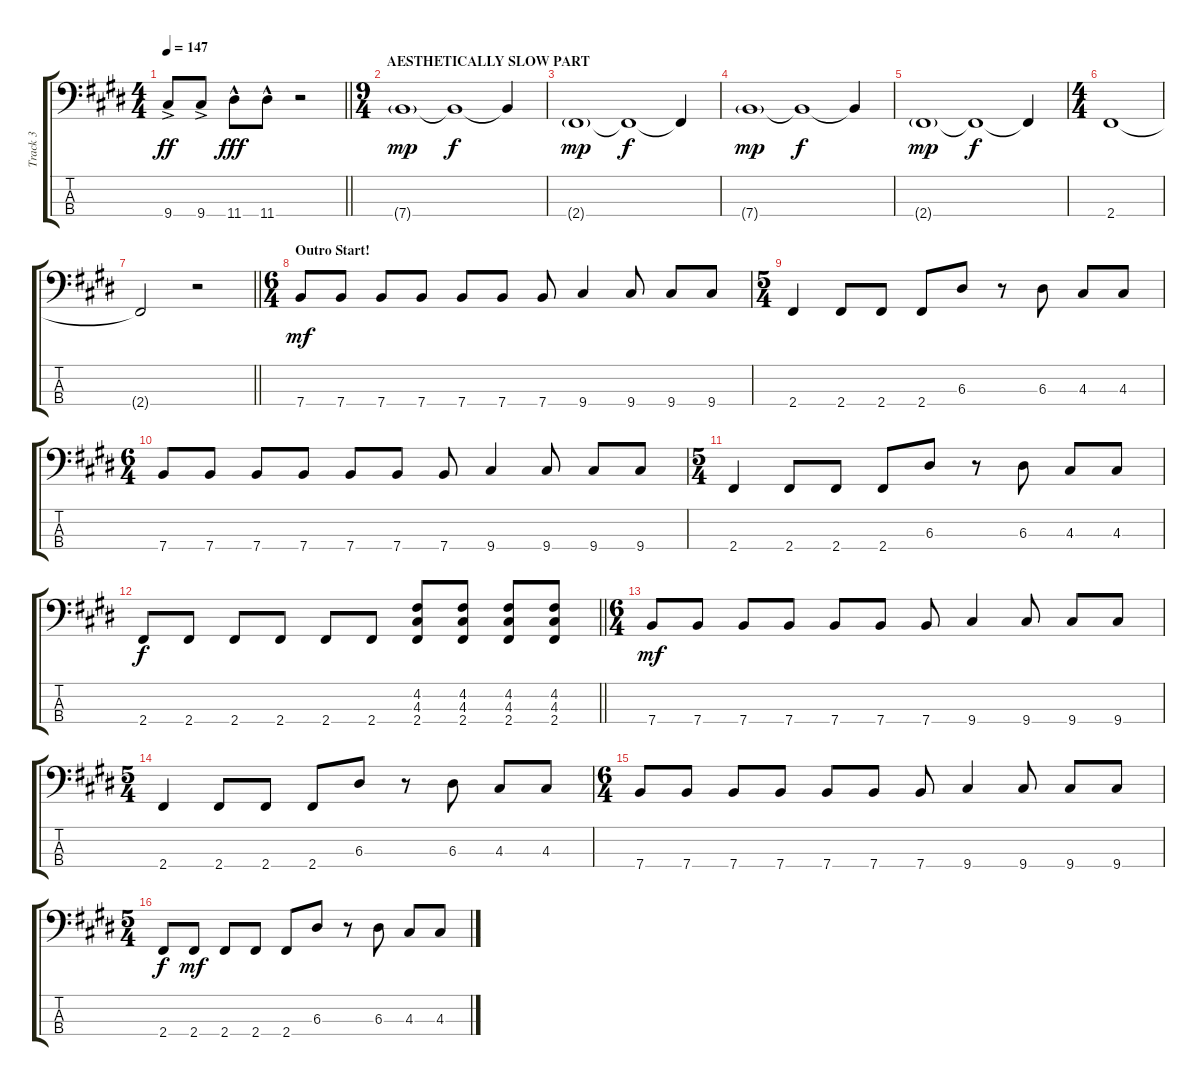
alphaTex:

\track ("Track 3" "Track 3") {instrument electricbasspick}
\staff {score tabs}
\tuning (G2 D2 A1 E1) {hide}
\ts (4 4)
\tempo 147
\clef f4
\barLineRight lightlight
\ks e
9.4{ac}.8{dy ff} 9.4{ac}.8 11.4{hac}.8{dy fff} 11.4{hac}.8 r.2 |
\ts (9 4)
\section ("" "AESTHETICALLY SLOW PART")
7.4{g}.1{dy mp} 7.4{t}.1{dy f} 7.4{t}.4 |
2.4{g}.1{dy mp} 2.4{t}.1{dy f} 2.4{t}.4 |
7.4{g}.1{dy mp} 7.4{t}.1{dy f} 7.4{t}.4 |
2.4{g}.1{dy mp} 2.4{t}.1{dy f} 2.4{t}.4 |
\ts (4 4)
2.4.1 |
\barLineRight lightlight
2.4{t}.2 r.2 |
\ts (6 4)
\section ("" "Outro Start!")
7.4.8{dy mf} 7.4.8 7.4.8 7.4.8 7.4.8 7.4.8 7.4.8 9.4.4 9.4.8 9.4.8 9.4.8 |
\ts (5 4)
2.4.4 2.4.8 2.4.8 2.4.8 6.3.8 r.8 6.3.8 4.3.8 4.3.8 |
\ts (6 4)
7.4.8 7.4.8 7.4.8 7.4.8 7.4.8 7.4.8 7.4.8 9.4.4 9.4.8 9.4.8 9.4.8 |
\ts (5 4)
2.4.4 2.4.8 2.4.8 2.4.8 6.3.8 r.8 6.3.8 4.3.8 4.3.8 |
\barLineRight lightlight
2.4.8{dy f} 2.4.8 2.4.8 2.4.8 2.4.8 2.4.8 (4.2 4.3 2.4).8 (4.2 4.3 2.4).8 (4.2 4.3 2.4).8 (4.2 4.3 2.4).8 |
\ts (6 4)
7.4.8{dy mf} 7.4.8 7.4.8 7.4.8 7.4.8 7.4.8 7.4.8 9.4.4 9.4.8 9.4.8 9.4.8 |
\ts (5 4)
2.4.4 2.4.8 2.4.8 2.4.8 6.3.8 r.8 6.3.8 4.3.8 4.3.8 |
\ts (6 4)
7.4.8 7.4.8 7.4.8 7.4.8 7.4.8 7.4.8 7.4.8 9.4.4 9.4.8 9.4.8 9.4.8 |
\ts (5 4)
2.4.8{dy f} 2.4.8{dy mf} 2.4.8 2.4.8 2.4.8 6.3.8 r.8 6.3.8 4.3.8 4.3.8
